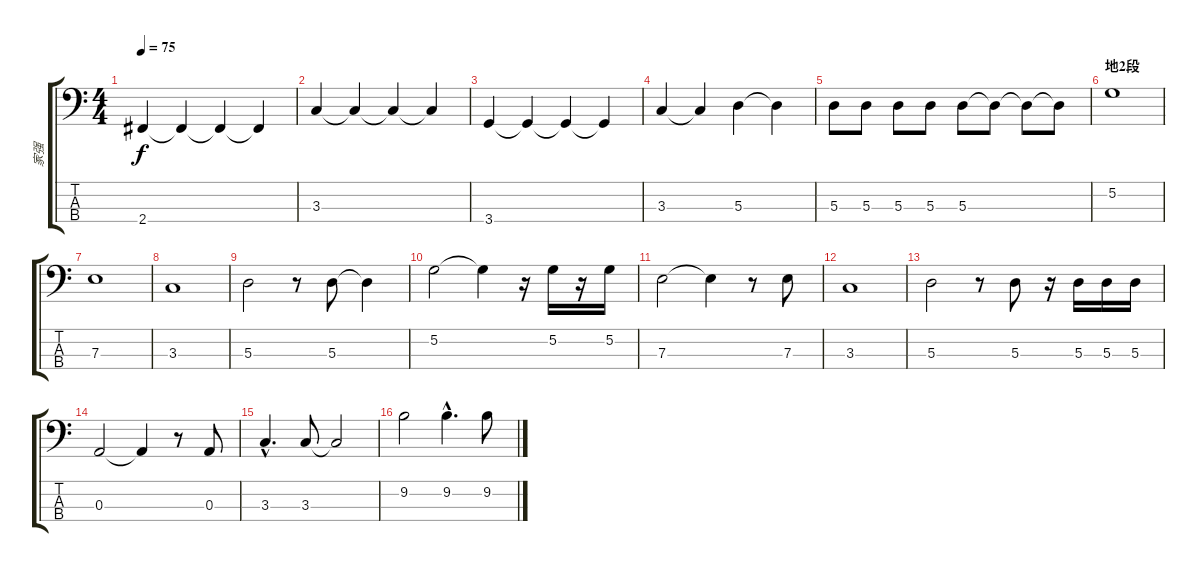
\track ("家强" "家强") {instrument electricbasspick}
\staff {score tabs}
\tuning (G2 D2 A1 E1) {hide}
\ts (4 4)
\tempo 75
\clef f4
\ks c
2.4.4{dy f} 2.4{t}.4 2.4{t}.4 2.4{t}.4 |
3.3.4 3.3{t}.4 3.3{t}.4 3.3{t}.4 |
3.4.4 3.4{t}.4 3.4{t}.4 3.4{t}.4 |
3.3.4 3.3{t}.4 5.3.4 5.3{t}.4 |
5.3.8 5.3.8 5.3.8 5.3.8 5.3.8 5.3{t}.8 5.3{t}.8 5.3{t}.8 |
\section ("" "地2段")
5.2.1 |
7.3.1 |
3.3.1 |
5.3.2 r.8 5.3.8 5.3{t}.4 |
5.2.2 5.2{t}.4 r.16 5.2.16 r.16 5.2.16 |
7.3.2 7.3{t}.4 r.8 7.3.8 |
3.3.1 |
5.3.2 r.8 5.3.8 r.16 5.3.16 5.3.16 5.3.16 |
0.3.2 0.3{t}.4 r.8 0.3.8 |
3.3{hac}.4{d} 3.3.8 3.3{t}.2 |
9.2.2 9.2{hac}.4{d} 9.2.8
